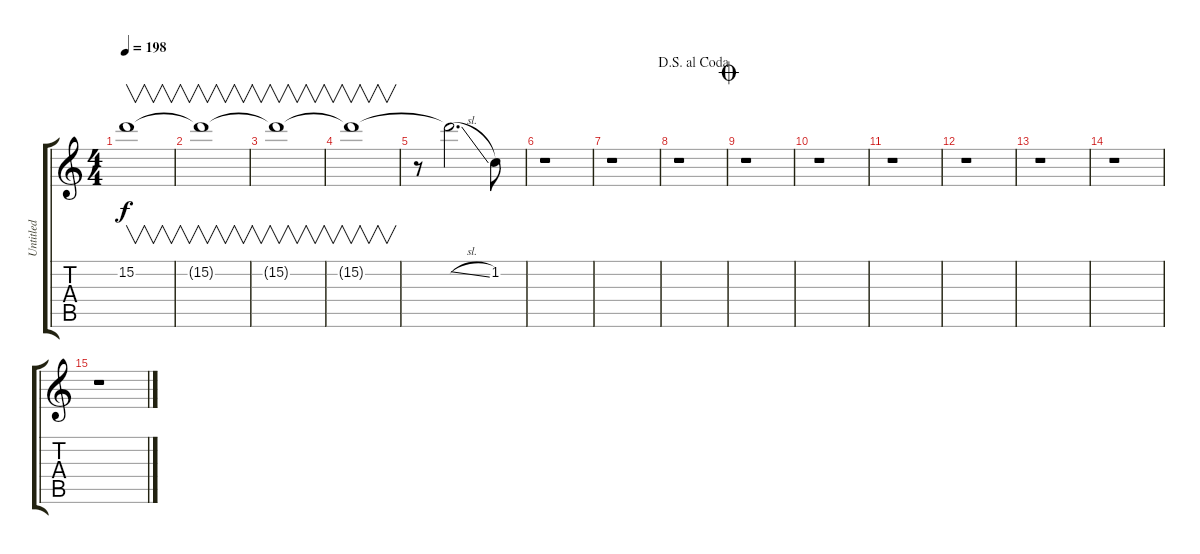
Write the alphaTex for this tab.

\track ("Untitled" "Untitled") {instrument distortionguitar}
\staff {score tabs}
\tuning (E4 B3 G3 D3 A2 E2) {hide}
\ts (4 4)
\tempo 198
\clef g2
\ks c
15.2.1{v dy f} |
15.2{t}.1{v} |
15.2{t}.1{v} |
15.2{t}.1{v} |
r.8 15.2{sl t}.2{d} 1.2.8 |
r.1 |
r.1 |
\jump dalsegnoalcoda
r.1 |
\jump coda
r.1 |
r.1 |
r.1 |
r.1 |
r.1 |
r.1 |
r.1
